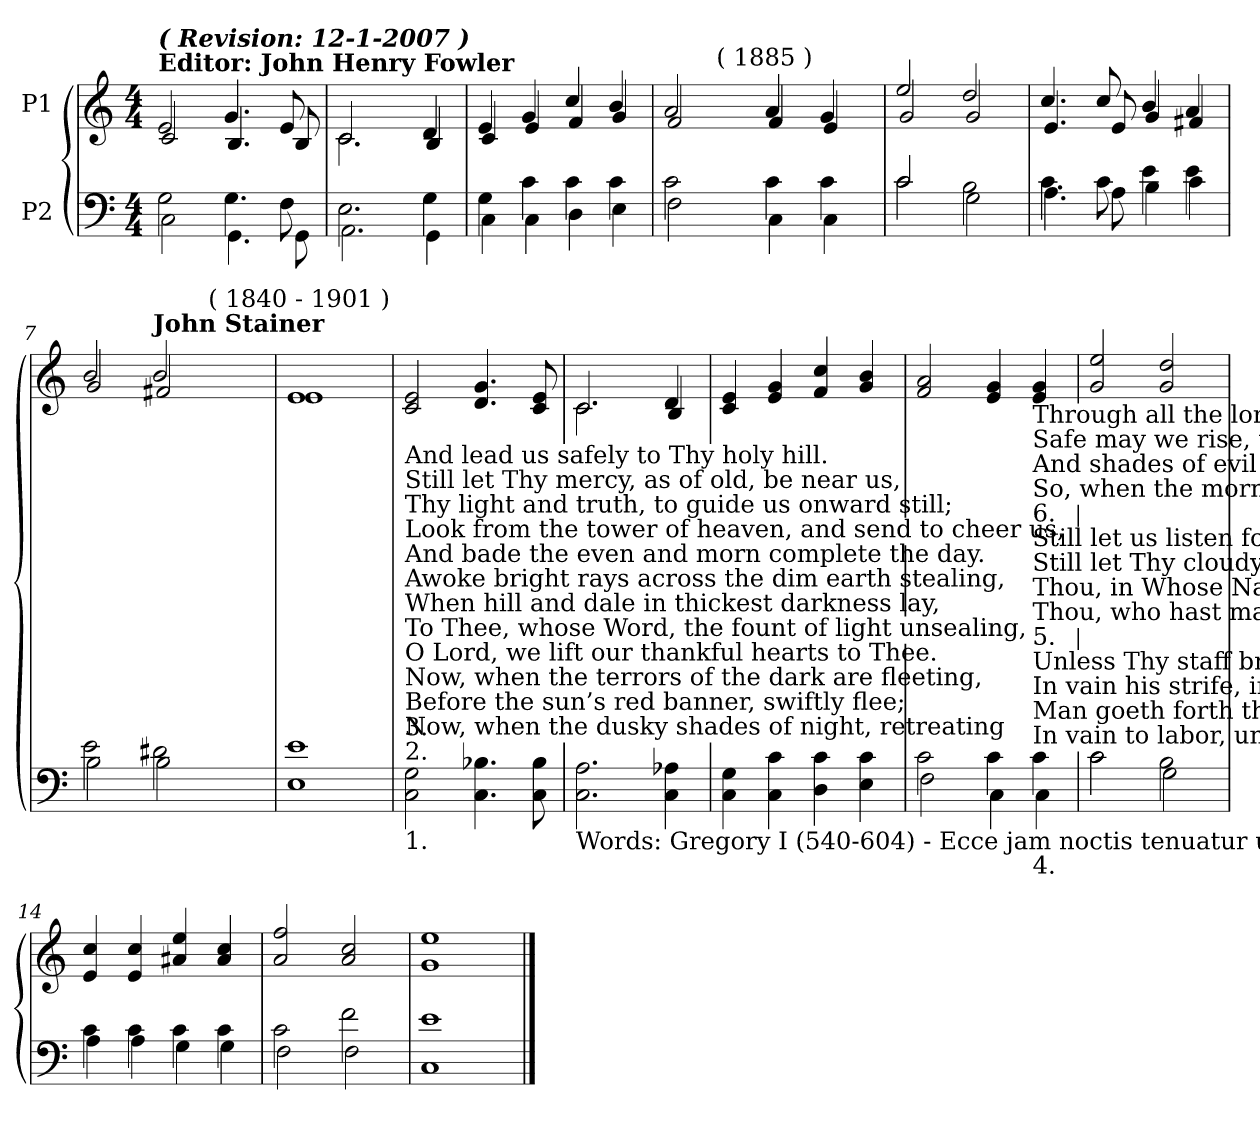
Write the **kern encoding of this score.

**kern	**kern
*part2	*part1
*staff2	*staff1
*I"P2	*I"P1
!!LO:PB:g=z
*clefF4	*clefG2
*k[]	*k[]
*C:	*C:
*M4/4	*M4/4
=1	=1
*^	*^
!	!	!LO:TX:a:B:t=Editor&colon; John Henry Fowler	!
!	!	!LO:TX:a:Bi:t=( Revision&colon; 12-1-2007 )	!
2Gi\	2Ci\	2ei/	2ci/
4.Gi\	4.GGi\	4.gi/	4.Bi/
8Fi\	8GGi\	8ei/	8Bi/
=2	=2	=2	=2
2.Ei\	2.AAi\	2.ci\	2.ci/
4Gi\	4GGi\	4di/	4Bi/
=3	=3	=3	=3
4Gi\	4Ci\	4ei/	4ci/
4ci\	4Ci\	4gi/	4ei/
4ci\	4Di\	4cci/	4fi/
4ci\	4Ei\	4bi/	4gi/
=4	=4	=4	=4
*	*	*	*^
2ci\	2Fi\	2ai/	2fi/	8ryy
.	.	.	.	16ryy
.	.	.	.	256.ryy
!	!	!	!	!LO:TX:a:t=( 1885 )
.	.	.	.	2ryy
4ci\	4Ci\	4ai/	4fi/	.
.	.	.	.	4ryy
4ci\	4Ci\	4gi/	4ei/	.
.	.	.	.	32ryy
.	.	.	.	64ryy
.	.	.	.	128ryy
.	.	.	.	512ryy
*	*	*	*v	*v
=5	=5	=5	=5
2ci\	2ci/	2eei/	2gi/
2Bi\	2Gi\	2ddi/	2gi/
=6	=6	=6	=6
4.ci\	4.Ai\	4.cci/	4.ei/
8ci\	8Ai\	8cci/	8ei/
4ei\	4Bi\	4bi/	4gi/
4ei\	4ci\	4ai/	4f#Xi/
=7	=7	=7	=7
*	*	*	*^
2ei\	2Bi\	2bi/	2gi/	2ryy
!	!	!LO:TX:a:B:t=John Stainer	!	!
2d#Xi\	2Bi\	2bi/	2f#Xi/	8ryy
.	.	.	.	32ryy
.	.	.	.	64...ryy
!	!	!	!	!LO:TX:a:t=( 1840 - 1901 )
.	.	.	.	4ryy
.	.	.	.	16ryy
.	.	.	.	512ryy
*v	*v	*	*	*
*	*	*v	*v
=8	=8	=8
1Ei 1ei	1ei	1ei
!!LO:LB:g=z
=9	=9	=9
!LO:TX:b:t=1.	!	!
!LO:TX:t=Now, when the dusky shades of night, retreating	!	!
!LO:TX:t=Before the sun’s red banner, swiftly flee;	!	!
!LO:TX:t=Now, when the terrors of the dark are fleeting,	!	!
!LO:TX:t=O Lord, we lift our thankful hearts to Thee.	!	!
!LO:TX:t=2.	!	!
!LO:TX:t=To Thee, whose Word, the fount of light unsealing,	!	!
!LO:TX:t=When hill and dale in thickest darkness lay,	!	!
!LO:TX:t=Awoke bright rays across the dim earth stealing,	!	!
!LO:TX:t=And bade the even and morn complete the day.	!	!
!LO:TX:t=3.	!	!
!LO:TX:t=Look from the tower of heaven, and send to cheer us,	!	!
!LO:TX:t=Thy light and truth, to guide us onward still;	!	!
!LO:TX:t=Still let Thy mercy, as of old, be near us,	!	!
!LO:TX:t=And lead us safely to Thy holy hill.	!	!
*	*v	*v
2Ci\ 2Gi	2ci/ 2ei
4.Ci\ 4.B-Xi	4.di/ 4.gi
8Ci\ 8B-i	8ci/ 8ei
=10	=10
*	*^
!LO:TX:b:t=Words&colon; Gregory I  (540-604)  -  Ecce jam noctis tenuatur umbra.	!	!
2.Ci\ 2.Ai	2.ci/	2.ci\
4Ci\ 4A-Xi	4di/	4Bi/
*	*v	*v
=11	=11
4Ci\ 4Gi	4ci/ 4ei
4Ci\ 4ci	4ei/ 4gi
4Di\ 4ci	4fi/ 4cci
4Ei\ 4ci	4gi/ 4bi
=12	=12
*^	*
2ci\	2Fi\	2fi/ 2ai
4ci\	4Ci\	4ei/ 4gi
!LO:TX:b:t=4.	!	!
!LO:TX:t=In vain to labor, unless Thou be with him,	!	!
!LO:TX:t=Man goeth forth through all the weary day;	!	!
!LO:TX:t=In vain his strife, in vain his toil unceasing,	!	!
!LO:TX:t=Unless Thy staff bring comfort on his way.	!	!
!LO:TX:t=5.	!	!
!LO:TX:t=Thou, who hast made the north and south, watch o’er us;	!	!
!LO:TX:t=Thou, in Whose Name the lonely ones rejoice,	!	!
!LO:TX:t=Still let Thy cloudy pillar glide before us,	!	!
!LO:TX:t=Still let us listen for Thy warning voice.	!	!
!LO:TX:t=6.	!	!
!LO:TX:t=So, when the morn of endless light is waking,	!	!
!LO:TX:t=And shades of evil from its splendors flee,	!	!
!LO:TX:t=Safe may we rise, the earth’s dark breast forsaking,	!	!
!LO:TX:t=Through all the long bright day to dwell with Thee.	!	!
4ci\	4Ci\	4ei/ 4gi
=13	=13	=13
2ci\	2ci\	2gi/ 2eei
2Bi\	2Gi\	2gi/ 2ddi
=14	=14	=14
4ci\	4Ai\	4ei/ 4cci
4ci\	4Ai\	4ei/ 4cci
4ci\	4Gi\	4a#Xi/ 4eei
4ci\	4Gi\	4a#i/ 4cci
=15	=15	=15
2ci\	2Fi\	2ai/ 2ffi
2fi\	2Fi\	2ai/ 2cci
=16	=16	=16
1ei	1Ci	1gi 1eei
*v	*v	*
==	==
*-	*-
